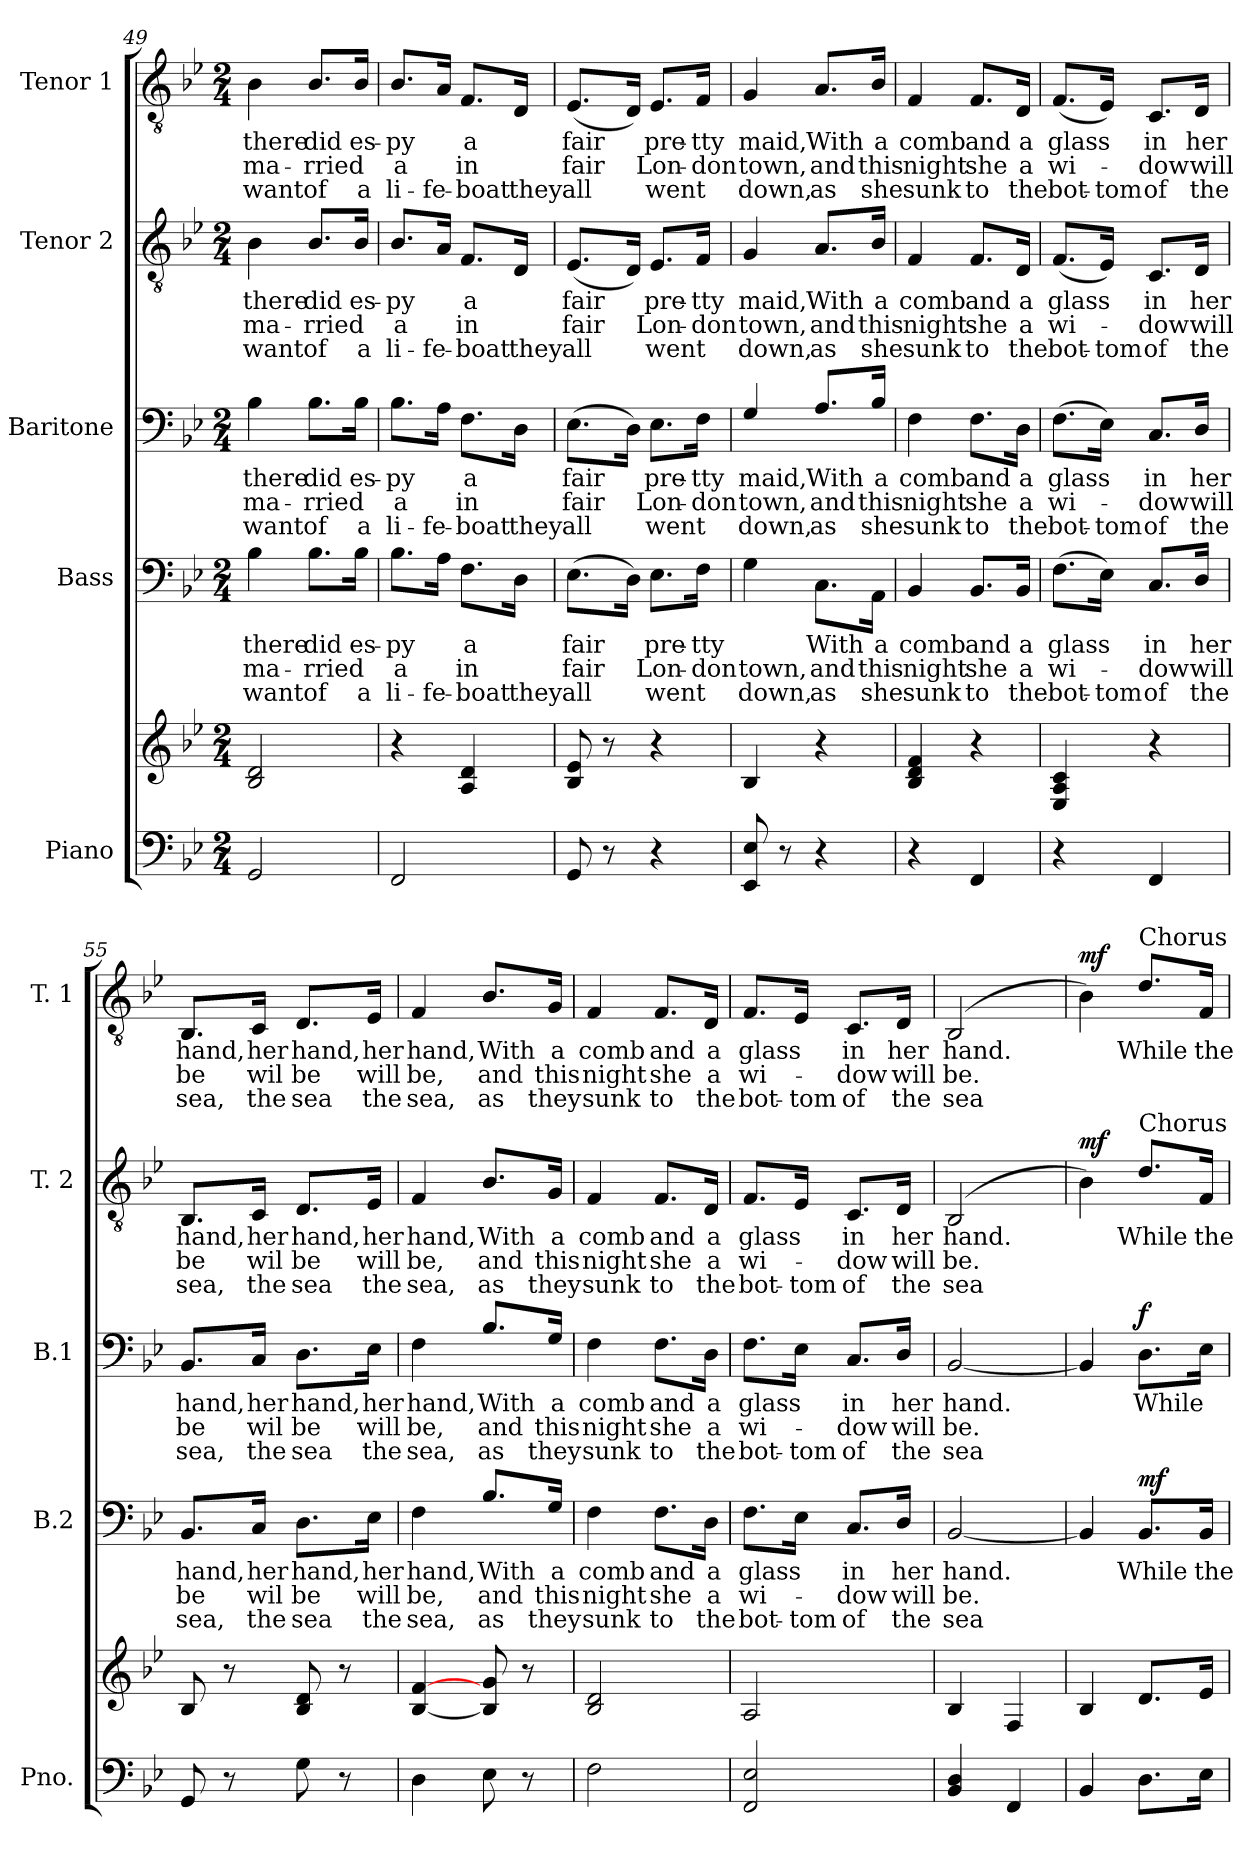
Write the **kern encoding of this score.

**kern	**kern	**kern	**text	**text	**text	**dynam	**kern	**text	**text	**text	**dynam	**kern	**text	**text	**text	**dynam	**kern	**text	**text	**text	**dynam
*part5	*part5	*part4	*part4	*part4	*part4	*part4	*part3	*part3	*part3	*part3	*part3	*part2	*part2	*part2	*part2	*part2	*part1	*part1	*part1	*part1	*part1
*staff6	*staff5	*staff4	*staff4	*staff4	*staff4	*staff4	*staff3	*staff3	*staff3	*staff3	*staff3	*staff2	*staff2	*staff2	*staff2	*staff2	*staff1	*staff1	*staff1	*staff1	*staff1
*I"Piano	*	*I"Bass	*	*	*	*	*I"Baritone	*	*	*	*	*I"Tenor 2	*	*	*	*	*I"Tenor 1	*	*	*	*
*I'Pno.	*	*I'B.2	*	*	*	*	*I'B.1	*	*	*	*	*I'T. 2	*	*	*	*	*I'T. 1	*	*	*	*
*clefF4	*clefG2	*clefF4	*	*	*	*	*clefF4	*	*	*	*	*clefGv2	*	*	*	*	*clefGv2	*	*	*	*
*k[b-e-]	*k[b-e-]	*k[b-e-]	*	*	*	*	*k[b-e-]	*	*	*	*	*k[b-e-]	*	*	*	*	*k[b-e-]	*	*	*	*
*B-:	*B-:	*B-:	*	*	*	*	*B-:	*	*	*	*	*B-:	*	*	*	*	*B-:	*	*	*	*
*M2/4	*M2/4	*M2/4	*	*	*	*	*M2/4	*	*	*	*	*M2/4	*	*	*	*	*M2/4	*	*	*	*
=49	=49	=49	=49	=49	=49	=49	=49	=49	=49	=49	=49	=49	=49	=49	=49	=49	=49	=49	=49	=49	=49
!	!	!	!LO:LY:b	!LO:LY:b	!LO:LY:b	!	!	!LO:LY:b	!LO:LY:b	!LO:LY:b	!	!	!LO:LY:b	!LO:LY:b	!LO:LY:b	!	!	!LO:LY:b	!LO:LY:b	!LO:LY:b	!
2GG/	2B-/ 2d/	4B-\	there	ma-	want	.	4B-\	there	ma-	want	.	4B-\	there	ma-	want	.	4B-\	there	ma-	want	.
!	!	!	!LO:LY:b	!LO:LY:b	!LO:LY:b	!	!	!LO:LY:b	!LO:LY:b	!LO:LY:b	!	!	!LO:LY:b	!LO:LY:b	!LO:LY:b	!	!	!LO:LY:b	!LO:LY:b	!LO:LY:b	!
.	.	8.B-\L	did	rried	of	.	8.B-\L	did	rried	of	.	8.B-/L	did	rried	of	.	8.B-/L	did	rried	of	.
!	!	!	!LO:LY:b	!	!LO:LY:b	!	!	!LO:LY:b	!	!LO:LY:b	!	!	!LO:LY:b	!	!LO:LY:b	!	!	!LO:LY:b	!	!LO:LY:b	!
.	.	16B-\Jk	es-	.	a	.	16B-\Jk	es-	.	a	.	16B-/Jk	es-	.	a	.	16B-/Jk	es-	.	a	.
=50	=50	=50	=50	=50	=50	=50	=50	=50	=50	=50	=50	=50	=50	=50	=50	=50	=50	=50	=50	=50	=50
!	!	!	!LO:LY:b	!LO:LY:b	!LO:LY:b	!	!	!LO:LY:b	!LO:LY:b	!LO:LY:b	!	!	!LO:LY:b	!LO:LY:b	!LO:LY:b	!	!	!LO:LY:b	!LO:LY:b	!LO:LY:b	!
2FF/	4r	8.B-\L	py	a	li-	.	8.B-\L	py	a	li-	.	8.B-/L	py	a	li-	.	8.B-/L	py	a	li-	.
!	!	!	!	!	!LO:LY:b	!	!	!	!	!LO:LY:b	!	!	!	!	!LO:LY:b	!	!	!	!	!LO:LY:b	!
.	.	16A\Jk	.	.	-fe-	.	16A\Jk	.	.	-fe-	.	16A/Jk	.	.	-fe-	.	16A/Jk	.	.	-fe-	.
!	!	!	!LO:LY:b	!LO:LY:b	!LO:LY:b	!	!	!LO:LY:b	!LO:LY:b	!LO:LY:b	!	!	!LO:LY:b	!LO:LY:b	!LO:LY:b	!	!	!LO:LY:b	!LO:LY:b	!LO:LY:b	!
.	4A/ 4d/	8.F\L	a	in	-boat	.	8.F\L	a	in	-boat	.	8.F/L	a	in	-boat	.	8.F/L	a	in	-boat	.
!	!	!	!	!	!LO:LY:b	!	!	!	!	!LO:LY:b	!	!	!	!	!LO:LY:b	!	!	!	!	!LO:LY:b	!
.	.	16D\Jk	.	.	they	.	16D\Jk	.	.	they	.	16D/Jk	.	.	they	.	16D/Jk	.	.	they	.
=51	=51	=51	=51	=51	=51	=51	=51	=51	=51	=51	=51	=51	=51	=51	=51	=51	=51	=51	=51	=51	=51
*	*^	*	*	*	*	*	*	*	*	*	*	*	*	*	*	*	*	*	*	*	*
!	!	!	!	!LO:LY:b	!LO:LY:b	!LO:LY:b	!	!	!LO:LY:b	!LO:LY:b	!LO:LY:b	!	!	!LO:LY:b	!LO:LY:b	!LO:LY:b	!	!	!LO:LY:b	!LO:LY:b	!LO:LY:b	!
8GG/	8B-/ 8e-/	8ryy	(8.E-\L	fair	fair	all	.	(8.E-\L	fair	fair	all	.	(8.E-/L	fair	fair	all	.	(8.E-/L	fair	fair	all	.
8r	8r	8ryy	.	.	.	.	.	.	.	.	.	.	.	.	.	.	.	.	.	.	.	.
.	.	.	16D\Jk)	.	.	.	.	16D\Jk)	.	.	.	.	16D/Jk)	.	.	.	.	16D/Jk)	.	.	.	.
!	!	!	!	!LO:LY:b	!LO:LY:b	!LO:LY:b	!	!	!LO:LY:b	!LO:LY:b	!LO:LY:b	!	!	!LO:LY:b	!LO:LY:b	!LO:LY:b	!	!	!LO:LY:b	!LO:LY:b	!LO:LY:b	!
4r	4r	4ryy	8.E-\L	pre-	Lon-	went	.	8.E-\L	pre-	Lon-	went	.	8.E-/L	pre-	Lon-	went	.	8.E-/L	pre-	Lon-	went	.
!	!	!	!	!LO:LY:b	!LO:LY:b	!	!	!	!LO:LY:b	!LO:LY:b	!	!	!	!LO:LY:b	!LO:LY:b	!	!	!	!LO:LY:b	!LO:LY:b	!	!
.	.	.	16F\Jk	tty	don	.	.	16F\Jk	tty	don	.	.	16F/Jk	tty	don	.	.	16F/Jk	tty	don	.	.
*	*v	*v	*	*	*	*	*	*	*	*	*	*	*	*	*	*	*	*	*	*	*	*
=52	=52	=52	=52	=52	=52	=52	=52	=52	=52	=52	=52	=52	=52	=52	=52	=52	=52	=52	=52	=52	=52
!	!	!	!	!LO:LY:b	!LO:LY:b	!	!	!LO:LY:b	!LO:LY:b	!LO:LY:b	!	!	!LO:LY:b	!LO:LY:b	!LO:LY:b	!	!	!LO:LY:b	!LO:LY:b	!LO:LY:b	!
8EE-/ 8E-/	4B-/	4G\	.	town,	down,	.	4G/	maid,	town,	down,	.	4G/	maid,	town,	down,	.	4G/	maid,	town,	down,	.
8r	.	.	.	.	.	.	.	.	.	.	.	.	.	.	.	.	.	.	.	.	.
!	!	!	!LO:LY:b	!LO:LY:b	!LO:LY:b	!	!	!LO:LY:b	!LO:LY:b	!LO:LY:b	!	!	!LO:LY:b	!LO:LY:b	!LO:LY:b	!	!	!LO:LY:b	!LO:LY:b	!LO:LY:b	!
4r	4r	8.C\L	With	and	as	.	8.A/L	With	and	as	.	8.A/L	With	and	as	.	8.A/L	With	and	as	.
!	!	!	!LO:LY:b	!LO:LY:b	!LO:LY:b	!	!	!LO:LY:b	!LO:LY:b	!LO:LY:b	!	!	!LO:LY:b	!LO:LY:b	!LO:LY:b	!	!	!LO:LY:b	!LO:LY:b	!LO:LY:b	!
.	.	16AA\Jk	a	this	she	.	16B-/Jk	a	this	she	.	16B-/Jk	a	this	she	.	16B-/Jk	a	this	she	.
=53	=53	=53	=53	=53	=53	=53	=53	=53	=53	=53	=53	=53	=53	=53	=53	=53	=53	=53	=53	=53	=53
!	!	!	!LO:LY:b	!LO:LY:b	!LO:LY:b	!	!	!LO:LY:b	!LO:LY:b	!LO:LY:b	!	!	!LO:LY:b	!LO:LY:b	!LO:LY:b	!	!	!LO:LY:b	!LO:LY:b	!LO:LY:b	!
4r	4B-/ 4d/ 4f/	4BB-/	comb	night	sunk	.	4F\	comb	night	sunk	.	4F/	comb	night	sunk	.	4F/	comb	night	sunk	.
!	!	!	!LO:LY:b	!LO:LY:b	!LO:LY:b	!	!	!LO:LY:b	!LO:LY:b	!LO:LY:b	!	!	!LO:LY:b	!LO:LY:b	!LO:LY:b	!	!	!LO:LY:b	!LO:LY:b	!LO:LY:b	!
4FF/	4r	8.BB-/L	and	she	to	.	8.F\L	and	she	to	.	8.F/L	and	she	to	.	8.F/L	and	she	to	.
!	!	!	!LO:LY:b	!LO:LY:b	!LO:LY:b	!	!	!LO:LY:b	!LO:LY:b	!LO:LY:b	!	!	!LO:LY:b	!LO:LY:b	!LO:LY:b	!	!	!LO:LY:b	!LO:LY:b	!LO:LY:b	!
.	.	16BB-/Jk	a	a	the	.	16D\Jk	a	a	the	.	16D/Jk	a	a	the	.	16D/Jk	a	a	the	.
!!LO:PB:g=z
=54	=54	=54	=54	=54	=54	=54	=54	=54	=54	=54	=54	=54	=54	=54	=54	=54	=54	=54	=54	=54	=54
!	!	!	!LO:LY:b	!LO:LY:b	!LO:LY:b	!	!	!LO:LY:b	!LO:LY:b	!LO:LY:b	!	!	!LO:LY:b	!LO:LY:b	!LO:LY:b	!	!	!LO:LY:b	!LO:LY:b	!LO:LY:b	!
4r	4E-/ 4A/ 4c/	(8.F\L	glass	wi-	bot-	.	(8.F\L	glass	wi-	bot-	.	(8.F/L	glass	wi-	bot-	.	(8.F/L	glass	wi-	bot-	.
!	!	!	!	!	!LO:LY:b	!	!	!	!	!LO:LY:b	!	!	!	!	!LO:LY:b	!	!	!	!	!LO:LY:b	!
.	.	16E-\Jk)	.	.	-tom	.	16E-\Jk)	.	.	-tom	.	16E-/Jk)	.	.	-tom	.	16E-/Jk)	.	.	-tom	.
!	!	!	!LO:LY:b	!LO:LY:b	!LO:LY:b	!	!	!LO:LY:b	!LO:LY:b	!LO:LY:b	!	!	!LO:LY:b	!LO:LY:b	!LO:LY:b	!	!	!LO:LY:b	!LO:LY:b	!LO:LY:b	!
4FF/	4r	8.C/L	in	dow	of	.	8.C/L	in	dow	of	.	8.C/L	in	dow	of	.	8.C/L	in	dow	of	.
!	!	!	!LO:LY:b	!LO:LY:b	!LO:LY:b	!	!	!LO:LY:b	!LO:LY:b	!LO:LY:b	!	!	!LO:LY:b	!LO:LY:b	!LO:LY:b	!	!	!LO:LY:b	!LO:LY:b	!LO:LY:b	!
.	.	16D/Jk	her	will	the	.	16D/Jk	her	will	the	.	16D/Jk	her	will	the	.	16D/Jk	her	will	the	.
=55	=55	=55	=55	=55	=55	=55	=55	=55	=55	=55	=55	=55	=55	=55	=55	=55	=55	=55	=55	=55	=55
!	!	!	!LO:LY:b	!LO:LY:b	!LO:LY:b	!	!	!LO:LY:b	!LO:LY:b	!LO:LY:b	!	!	!LO:LY:b	!LO:LY:b	!LO:LY:b	!	!	!LO:LY:b	!LO:LY:b	!LO:LY:b	!
8GG/	8B-/	8.BB-/L	hand,	be	sea,	.	8.BB-/L	hand,	be	sea,	.	8.BB-/L	hand,	be	sea,	.	8.BB-/L	hand,	be	sea,	.
8r	8r	.	.	.	.	.	.	.	.	.	.	.	.	.	.	.	.	.	.	.	.
!	!	!	!LO:LY:b	!LO:LY:b	!LO:LY:b	!	!	!LO:LY:b	!LO:LY:b	!LO:LY:b	!	!	!LO:LY:b	!LO:LY:b	!LO:LY:b	!	!	!LO:LY:b	!LO:LY:b	!LO:LY:b	!
.	.	16C/Jk	her	wil	the	.	16C/Jk	her	wil	the	.	16C/Jk	her	wil	the	.	16C/Jk	her	wil	the	.
!	!	!	!LO:LY:b	!LO:LY:b	!LO:LY:b	!	!	!LO:LY:b	!LO:LY:b	!LO:LY:b	!	!	!LO:LY:b	!LO:LY:b	!LO:LY:b	!	!	!LO:LY:b	!LO:LY:b	!LO:LY:b	!
8G\	8B-/ 8d/	8.D\L	hand,	be	sea	.	8.D\L	hand,	be	sea	.	8.D/L	hand,	be	sea	.	8.D/L	hand,	be	sea	.
8r	8r	.	.	.	.	.	.	.	.	.	.	.	.	.	.	.	.	.	.	.	.
!	!	!	!LO:LY:b	!LO:LY:b	!LO:LY:b	!	!	!LO:LY:b	!LO:LY:b	!LO:LY:b	!	!	!LO:LY:b	!LO:LY:b	!LO:LY:b	!	!	!LO:LY:b	!LO:LY:b	!LO:LY:b	!
.	.	16E-\Jk	her	will	the	.	16E-\Jk	her	will	the	.	16E-/Jk	her	will	the	.	16E-/Jk	her	will	the	.
=56	=56	=56	=56	=56	=56	=56	=56	=56	=56	=56	=56	=56	=56	=56	=56	=56	=56	=56	=56	=56	=56
!	!	!	!LO:LY:b	!LO:LY:b	!LO:LY:b	!	!	!LO:LY:b	!LO:LY:b	!LO:LY:b	!	!	!LO:LY:b	!LO:LY:b	!LO:LY:b	!	!	!LO:LY:b	!LO:LY:b	!LO:LY:b	!
4D\	[<4B-/ [>4f/	4F\	hand,	be,	sea,	.	4F\	hand,	be,	sea,	.	4F/	hand,	be,	sea,	.	4F/	hand,	be,	sea,	.
!	!	!	!LO:LY:b	!LO:LY:b	!LO:LY:b	!	!	!LO:LY:b	!LO:LY:b	!LO:LY:b	!	!	!LO:LY:b	!LO:LY:b	!LO:LY:b	!	!	!LO:LY:b	!LO:LY:b	!LO:LY:b	!
8E-\	8B-/] 8g/	8.B-/L	With	and	as	.	8.B-/L	With	and	as	.	8.B-/L	With	and	as	.	8.B-/L	With	and	as	.
8r	8r	.	.	.	.	.	.	.	.	.	.	.	.	.	.	.	.	.	.	.	.
!	!	!	!LO:LY:b	!LO:LY:b	!LO:LY:b	!	!	!LO:LY:b	!LO:LY:b	!LO:LY:b	!	!	!LO:LY:b	!LO:LY:b	!LO:LY:b	!	!	!LO:LY:b	!LO:LY:b	!LO:LY:b	!
.	.	16G/Jk	a	this	they	.	16G/Jk	a	this	they	.	16G/Jk	a	this	they	.	16G/Jk	a	this	they	.
=57	=57	=57	=57	=57	=57	=57	=57	=57	=57	=57	=57	=57	=57	=57	=57	=57	=57	=57	=57	=57	=57
!	!	!	!LO:LY:b	!LO:LY:b	!LO:LY:b	!	!	!LO:LY:b	!LO:LY:b	!LO:LY:b	!	!	!LO:LY:b	!LO:LY:b	!LO:LY:b	!	!	!LO:LY:b	!LO:LY:b	!LO:LY:b	!
2F\	2B-/ 2d/	4F\	comb	night	sunk	.	4F\	comb	night	sunk	.	4F/	comb	night	sunk	.	4F/	comb	night	sunk	.
!	!	!	!LO:LY:b	!LO:LY:b	!LO:LY:b	!	!	!LO:LY:b	!LO:LY:b	!LO:LY:b	!	!	!LO:LY:b	!LO:LY:b	!LO:LY:b	!	!	!LO:LY:b	!LO:LY:b	!LO:LY:b	!
.	.	8.F\L	and	she	to	.	8.F\L	and	she	to	.	8.F/L	and	she	to	.	8.F/L	and	she	to	.
!	!	!	!LO:LY:b	!LO:LY:b	!LO:LY:b	!	!	!LO:LY:b	!LO:LY:b	!LO:LY:b	!	!	!LO:LY:b	!LO:LY:b	!LO:LY:b	!	!	!LO:LY:b	!LO:LY:b	!LO:LY:b	!
.	.	16D\Jk	a	a	the	.	16D\Jk	a	a	the	.	16D/Jk	a	a	the	.	16D/Jk	a	a	the	.
=58	=58	=58	=58	=58	=58	=58	=58	=58	=58	=58	=58	=58	=58	=58	=58	=58	=58	=58	=58	=58	=58
!	!	!	!LO:LY:b	!LO:LY:b	!LO:LY:b	!	!	!LO:LY:b	!LO:LY:b	!LO:LY:b	!	!	!LO:LY:b	!LO:LY:b	!LO:LY:b	!	!	!LO:LY:b	!LO:LY:b	!LO:LY:b	!
2FF/ 2E-/	2A/	8.F\L	glass	wi-	bot-	.	8.F\L	glass	wi-	bot-	.	8.F/L	glass	wi-	bot-	.	8.F/L	glass	wi-	bot-	.
!	!	!	!	!	!LO:LY:b	!	!	!	!	!LO:LY:b	!	!	!	!	!LO:LY:b	!	!	!	!	!LO:LY:b	!
.	.	16E-\Jk	.	.	-tom	.	16E-\Jk	.	.	-tom	.	16E-/Jk	.	.	-tom	.	16E-/Jk	.	.	-tom	.
!	!	!	!LO:LY:b	!LO:LY:b	!LO:LY:b	!	!	!LO:LY:b	!LO:LY:b	!LO:LY:b	!	!	!LO:LY:b	!LO:LY:b	!LO:LY:b	!	!	!LO:LY:b	!LO:LY:b	!LO:LY:b	!
.	.	8.C/L	in	dow	of	.	8.C/L	in	dow	of	.	8.C/L	in	dow	of	.	8.C/L	in	dow	of	.
!	!	!	!LO:LY:b	!LO:LY:b	!LO:LY:b	!	!	!LO:LY:b	!LO:LY:b	!LO:LY:b	!	!	!LO:LY:b	!LO:LY:b	!LO:LY:b	!	!	!LO:LY:b	!LO:LY:b	!LO:LY:b	!
.	.	16D/Jk	her	will	the	.	16D/Jk	her	will	the	.	16D/Jk	her	will	the	.	16D/Jk	her	will	the	.
=59	=59	=59	=59	=59	=59	=59	=59	=59	=59	=59	=59	=59	=59	=59	=59	=59	=59	=59	=59	=59	=59
!	!	!	!LO:LY:b	!LO:LY:b	!LO:LY:b	!	!	!LO:LY:b	!LO:LY:b	!LO:LY:b	!	!	!LO:LY:b	!LO:LY:b	!LO:LY:b	!	!	!LO:LY:b	!LO:LY:b	!LO:LY:b	!
4BB-/ 4D/	4B-/	[<2BB-/	hand.	be.	sea	.	[<2BB-/	hand.	be.	sea	.	(2BB-/	hand.	be.	sea	.	(2BB-/	hand.	be.	sea	.
4FF/	4F/	.	.	.	.	.	.	.	.	.	.	.	.	.	.	.	.	.	.	.	.
!!LO:PB:g=z
=60	=60	=60	=60	=60	=60	=60	=60	=60	=60	=60	=60	=60	=60	=60	=60	=60	=60	=60	=60	=60	=60
!	!	!	!	!	!	!	!	!	!	!	!	!	!	!	!	!LO:DY:a	!	!	!	!	!LO:DY:a
4BB-/	4B-/	4BB-/]	.	.	.	.	4BB-/]	.	.	.	.	4B-\)	.	.	.	mf	4B-\)	.	.	.	mf
!	!	!	!	!	!	!	!	!	!	!	!	!	!	!	!	!	!LO:TX:a:t=Chorus	!	!	!	!
!	!	!	!	!	!	!	!	!	!	!	!	!LO:TX:a:t=Chorus	!	!	!	!	!	!	!	!	!
!	!	!	!LO:LY:b	!	!	!LO:DY:a	!	!LO:LY:b	!	!	!LO:DY:a	!	!LO:LY:b	!	!	!	!	!LO:LY:b	!	!	!
8.D\L	8.d/L	8.BB-/L	While	.	.	mf	8.D\L	While	.	.	f	8.d/L	While	.	.	.	8.d/L	While	.	.	.
!	!	!	!LO:LY:b	!	!	!	!	!	!	!	!	!	!LO:LY:b	!	!	!	!	!LO:LY:b	!	!	!
16E-\Jk	16e-/Jk	16BB-/Jk	the	.	.	.	16E-\Jk	.	.	.	.	16F/Jk	the	.	.	.	16F/Jk	the	.	.	.
=	=	=	=	=	=	=	=	=	=	=	=	=	=	=	=	=	=	=	=	=	=
*-	*-	*-	*-	*-	*-	*-	*-	*-	*-	*-	*-	*-	*-	*-	*-	*-	*-	*-	*-	*-	*-
